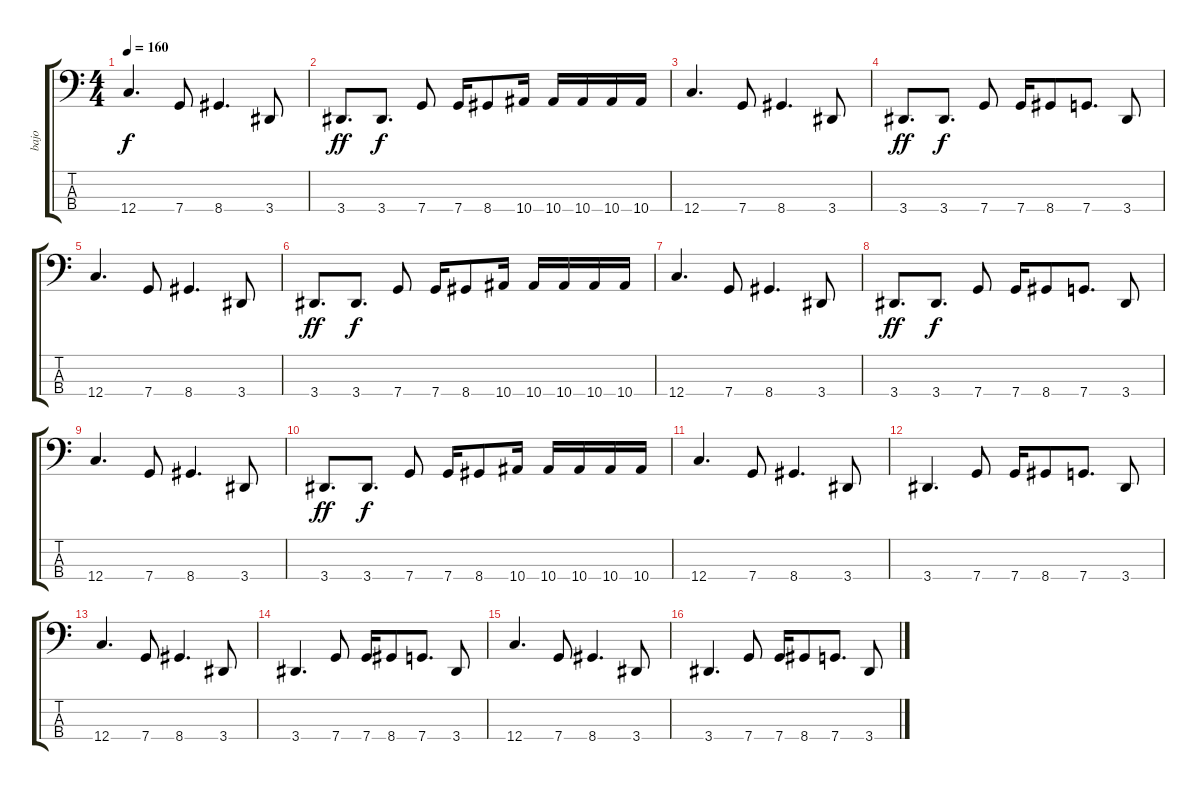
\track ("bajo" "bajo") {instrument electricbassfinger}
\staff {score tabs}
\tuning (F2 C2 G1 C1) {hide}
\ts (4 4)
\tempo 160
\clef f4
\ks c
12.4.4{d dy f} 7.4.8 8.4.4{d} 3.4.8 |
3.4.8{d dy ff} 3.4.8{d dy f} 7.4.8 7.4.16 8.4.8 10.4.16 10.4.16 10.4.16 10.4.16 10.4.16 |
12.4.4{d} 7.4.8 8.4.4{d} 3.4.8 |
3.4.8{d dy ff} 3.4.8{d dy f} 7.4.8 7.4.16 8.4.8 7.4.8{d} 3.4.8 |
12.4.4{d} 7.4.8 8.4.4{d} 3.4.8 |
3.4.8{d dy ff} 3.4.8{d dy f} 7.4.8 7.4.16 8.4.8 10.4.16 10.4.16 10.4.16 10.4.16 10.4.16 |
12.4.4{d} 7.4.8 8.4.4{d} 3.4.8 |
3.4.8{d dy ff} 3.4.8{d dy f} 7.4.8 7.4.16 8.4.8 7.4.8{d} 3.4.8 |
12.4.4{d} 7.4.8 8.4.4{d} 3.4.8 |
3.4.8{d dy ff} 3.4.8{d dy f} 7.4.8 7.4.16 8.4.8 10.4.16 10.4.16 10.4.16 10.4.16 10.4.16 |
12.4.4{d} 7.4.8 8.4.4{d} 3.4.8 |
3.4.4{d} 7.4.8 7.4.16 8.4.8 7.4.8{d} 3.4.8 |
12.4.4{d} 7.4.8 8.4.4{d} 3.4.8 |
3.4.4{d} 7.4.8 7.4.16 8.4.8 7.4.8{d} 3.4.8 |
12.4.4{d} 7.4.8 8.4.4{d} 3.4.8 |
3.4.4{d} 7.4.8 7.4.16 8.4.8 7.4.8{d} 3.4.8
